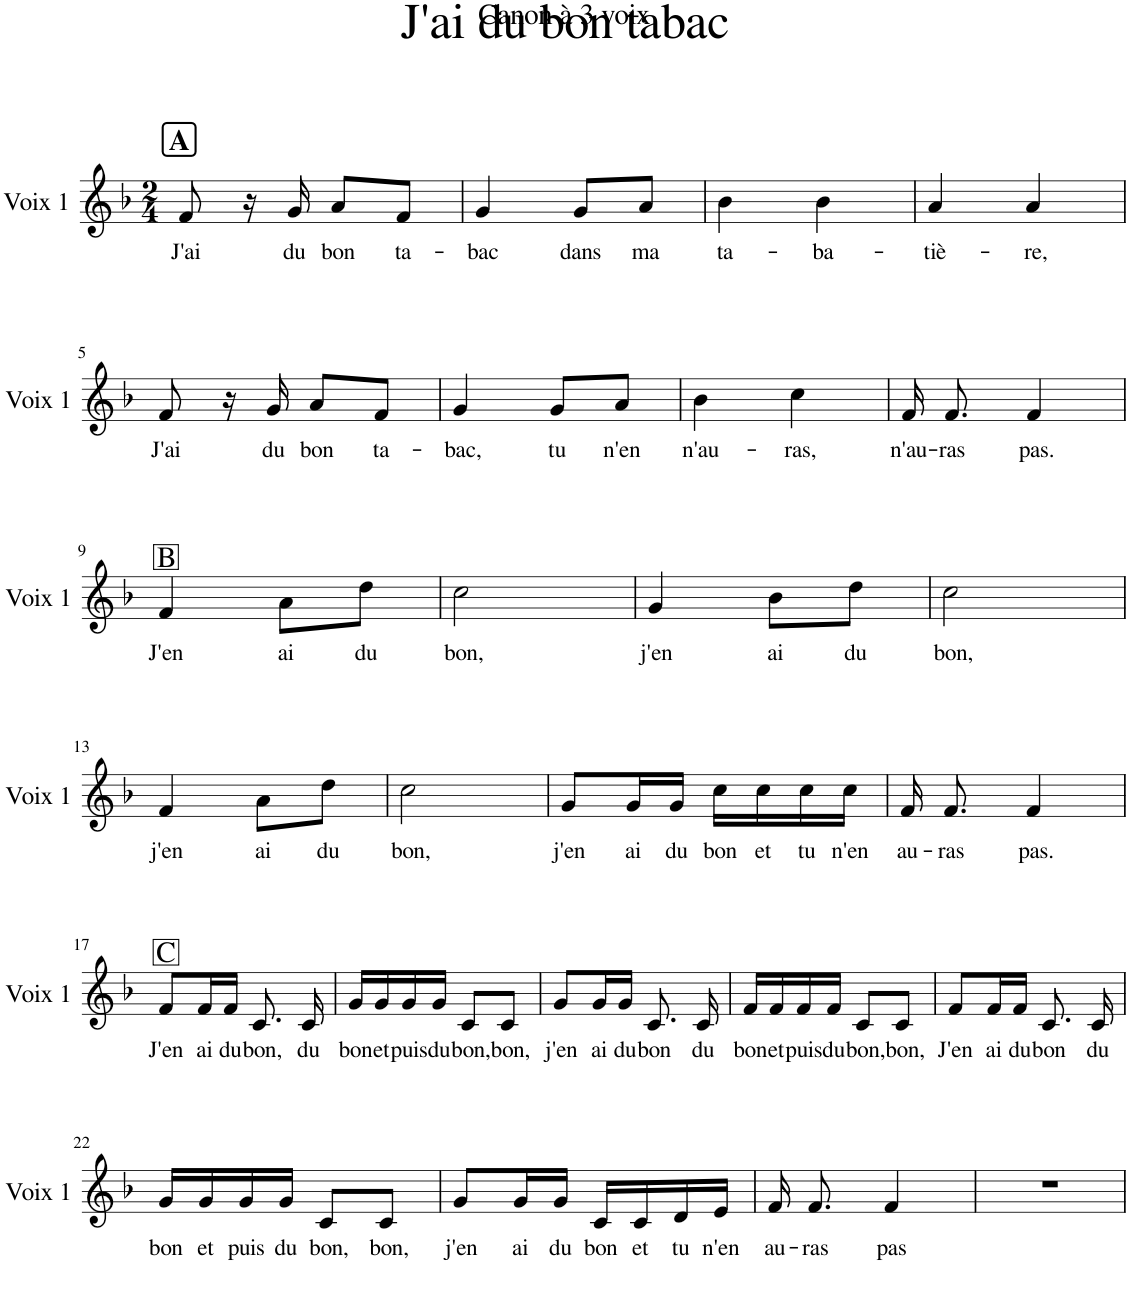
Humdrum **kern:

**kern	**text
*part1	*part1
*staff1	*staff1
*I"Voix 1	*
*I'Voix 1	*
*clefG2	*
*k[b-]	*
*M2/4	*
=1	=1
!LO:TX:a:B:t=A	!
!	!LO:LY:b
8f/	J'ai
16r	.
!	!LO:LY:b
16g/	du
!	!LO:LY:b
8a/L	bon
!	!LO:LY:b
8f/J	ta-
=2	=2
!	!LO:LY:b
4g/	-bac
!	!LO:LY:b
8g/L	dans
!	!LO:LY:b
8a/J	ma
=3	=3
!	!LO:LY:b
4b-\	ta-
!	!LO:LY:b
4b-\	-ba-
=4	=4
!	!LO:LY:b
4a/	-tiè-
!	!LO:LY:b
4a/	-re,
!!LO:LB:g=z
=5	=5
!	!LO:LY:b
8f/	J'ai
16r	.
!	!LO:LY:b
16g/	du
!	!LO:LY:b
8a/L	bon
!	!LO:LY:b
8f/J	ta-
=6	=6
!	!LO:LY:b
4g/	-bac,
!	!LO:LY:b
8g/L	tu
!	!LO:LY:b
8a/J	n'en
=7	=7
!	!LO:LY:b
4b-\	n'au-
!	!LO:LY:b
4cc\	-ras,
=8	=8
!	!LO:LY:b
16f/	n'au-
!	!LO:LY:b
8.f/	-ras
!	!LO:LY:b
4f/	pas.
!!LO:LB:g=z
=9	=9
!	!LO:LY:b
4f/	J'en
!	!LO:LY:b
8a\L	ai
!	!LO:LY:b
8dd\J	du
=10	=10
!	!LO:LY:b
2cc\	bon,
=11	=11
!	!LO:LY:b
4g/	j'en
!	!LO:LY:b
8b-\L	ai
!	!LO:LY:b
8dd\J	du
=12	=12
!	!LO:LY:b
2cc\	bon,
!!LO:LB:g=z
=13	=13
!	!LO:LY:b
4f/	j'en
!	!LO:LY:b
8a\L	ai
!	!LO:LY:b
8dd\J	du
=14	=14
!	!LO:LY:b
2cc\	bon,
=15	=15
!	!LO:LY:b
8g/L	j'en
!	!LO:LY:b
16g/L	ai
!	!LO:LY:b
16g/JJ	du
!	!LO:LY:b
16cc\LL	bon
!	!LO:LY:b
16cc\	et
!	!LO:LY:b
16cc\	tu
!	!LO:LY:b
16cc\JJ	n'en
=16	=16
!	!LO:LY:b
16f/	au-
!	!LO:LY:b
8.f/	-ras
!	!LO:LY:b
4f/	pas.
!!LO:LB:g=z
=17	=17
!	!LO:LY:b
8f/L	J'en
!	!LO:LY:b
16f/L	ai
!	!LO:LY:b
16f/JJ	du
!	!LO:LY:b
8.c/	bon,
!	!LO:LY:b
16c/	du
=18	=18
!	!LO:LY:b
16g/LL	bon
!	!LO:LY:b
16g/	et
!	!LO:LY:b
16g/	puis
!	!LO:LY:b
16g/JJ	du
!	!LO:LY:b
8c/L	bon,
!	!LO:LY:b
8c/J	bon,
=19	=19
!	!LO:LY:b
8g/L	j'en
!	!LO:LY:b
16g/L	ai
!	!LO:LY:b
16g/JJ	du
!	!LO:LY:b
8.c/	bon
!	!LO:LY:b
16c/	du
=20	=20
!	!LO:LY:b
16f/LL	bon
!	!LO:LY:b
16f/	et
!	!LO:LY:b
16f/	puis
!	!LO:LY:b
16f/JJ	du
!	!LO:LY:b
8c/L	bon,
!	!LO:LY:b
8c/J	bon,
=21	=21
!	!LO:LY:b
8f/L	J'en
!	!LO:LY:b
16f/L	ai
!	!LO:LY:b
16f/JJ	du
!	!LO:LY:b
8.c/	bon
!	!LO:LY:b
16c/	du
!!LO:LB:g=z
=22	=22
!	!LO:LY:b
16g/LL	bon
!	!LO:LY:b
16g/	et
!	!LO:LY:b
16g/	puis
!	!LO:LY:b
16g/JJ	du
!	!LO:LY:b
8c/L	bon,
!	!LO:LY:b
8c/J	bon,
=23	=23
!	!LO:LY:b
8g/L	j'en
!	!LO:LY:b
16g/L	ai
!	!LO:LY:b
16g/JJ	du
!	!LO:LY:b
16c/LL	bon
!	!LO:LY:b
16c/	et
!	!LO:LY:b
16d/	tu
!	!LO:LY:b
16e/JJ	n'en
=24	=24
!	!LO:LY:b
16f/	au-
!	!LO:LY:b
8.f/	-ras
!	!LO:LY:b
4f/	pas
=25	=25
2r	.
=	=
*-	*-
